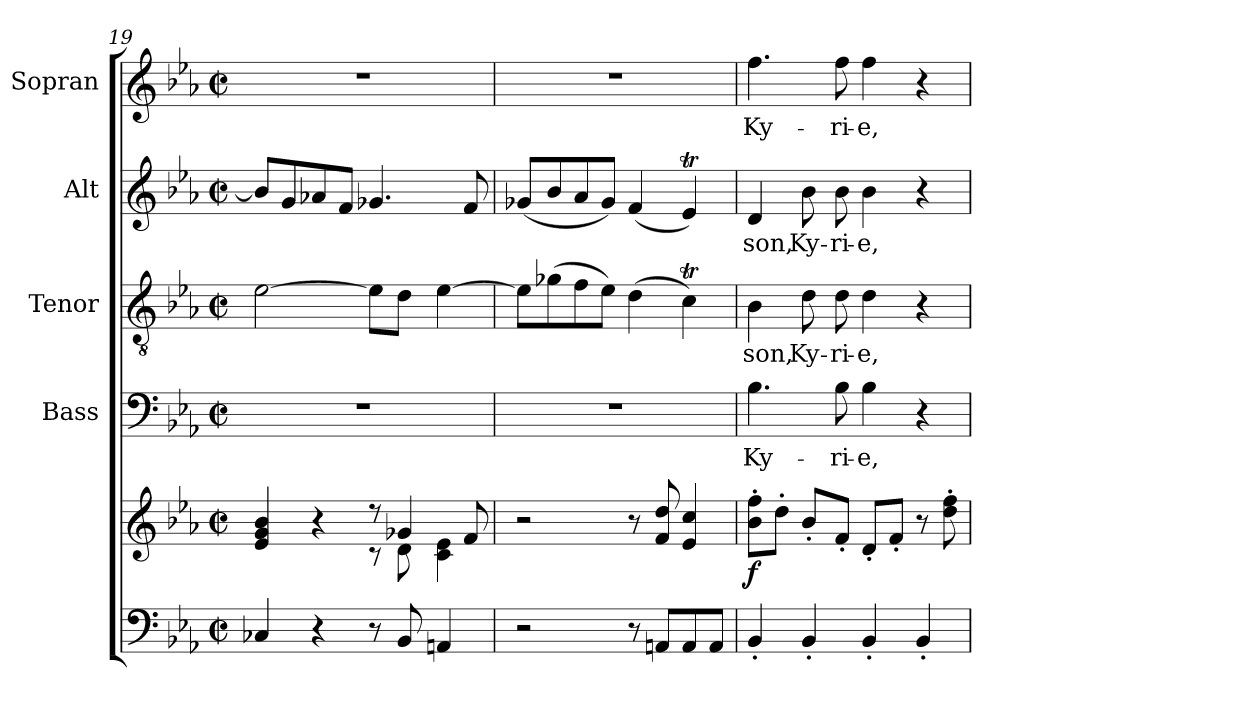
**kern	**kern	**dynam	**kern	**text	**kern	**text	**kern	**text	**kern	**text
*part5	*part5	*part5	*part4	*part4	*part3	*part3	*part2	*part2	*part1	*part1
*staff6	*staff5	*staff5/6	*staff4	*staff4	*staff3	*staff3	*staff2	*staff2	*staff1	*staff1
*	*	*	*I"Bass	*	*I"Tenor	*	*I"Alt	*	*I"Sopran	*
*	*	*	*I'B.	*	*I'T.	*	*I'A.	*	*I'S.	*
*clefF4	*clefG2	*	*clefF4	*	*clefGv2	*	*clefG2	*	*clefG2	*
*k[b-e-a-]	*k[b-e-a-]	*	*k[b-e-a-]	*	*k[b-e-a-]	*	*k[b-e-a-]	*	*k[b-e-a-]	*
*E-:	*E-:	*	*E-:	*	*E-:	*	*E-:	*	*E-:	*
*M2/2	*M2/2	*	*M2/2	*	*M2/2	*	*M2/2	*	*M2/2	*
*met(c|)	*met(c|)	*	*met(c|)	*	*met(c|)	*	*met(c|)	*	*met(c|)	*
=19	=19	=19	=19	=19	=19	=19	=19	=19	=19	=19
*	*^	*	*	*	*	*	*	*	*	*
4C-X/	4e-/ 4g/ 4b-/	2ryy	.	1r	.	[2e-\	.	8b-/L]	.	1r	.
.	.	.	.	.	.	.	.	8g/	.	.	.
4r	4r	.	.	.	.	.	.	8a-X/	.	.	.
.	.	.	.	.	.	.	.	8f/J	.	.	.
8r	8r	8r	.	.	.	8e-\L]	.	4.g-X/	.	.	.
8BB-/	4g-X/	8d\	.	.	.	8d\J	.	.	.	.	.
4AAn/	.	4c\ 4e-\	.	.	.	[4e-\	.	.	.	.	.
.	8f/	.	.	.	.	.	.	8f/	.	.	.
*	*v	*v	*	*	*	*	*	*	*	*	*
=20	=20	=20	=20	=20	=20	=20	=20	=20	=20	=20
2r	2r	.	1r	.	8e-\L]	.	(<8g-X/L	.	1r	.
.	.	.	.	.	(>8g-X\	.	8b-/	.	.	.
.	.	.	.	.	8f\	.	8a-/	.	.	.
.	.	.	.	.	8e-\J)	.	8g-/J)	.	.	.
8r	8r	.	.	.	(>4d\	.	(<4f/	.	.	.
8AAn/L	8f/ 8dd/	.	.	.	.	.	.	.	.	.
8AA/	4e-/ 4cc/	.	.	.	4cT\)	.	4e-T/)	.	.	.
8AA/J	.	.	.	.	.	.	.	.	.	.
!!LO:PB:g=z
=21	=21	=21	=21	=21	=21	=21	=21	=21	=21	=21
!	!	!LO:DY:b	!	!LO:LY:b	!	!LO:LY:b	!	!LO:LY:b	!	!LO:LY:b
4BB-'</	8b-\'> 8ff\'>L	f	4.B-\	Ky-	4B-\	-son,	4d/	-son,	4.ff\	Ky-
.	8dd'>\J	.	.	.	.	.	.	.	.	.
!	!	!	!	!	!	!LO:LY:b	!	!LO:LY:b	!	!
4BB-'</	8b-'</L	.	.	.	8d\	Ky-	8b-\	Ky-	.	.
!	!	!	!	!LO:LY:b	!	!LO:LY:b	!	!LO:LY:b	!	!LO:LY:b
.	8f'</J	.	8B-\	-ri-	8d\	-ri-	8b-\	-ri-	8ff\	-ri-
!	!	!	!	!LO:LY:b	!	!LO:LY:b	!	!LO:LY:b	!	!LO:LY:b
4BB-'</	8d'</L	.	4B-\	-e,	4d\	-e,	4b-\	-e,	4ff\	-e,
.	8f'</J	.	.	.	.	.	.	.	.	.
4BB-'</	8r	.	4r	.	4r	.	4r	.	4r	.
.	8dd\'> 8ff\'>	.	.	.	.	.	.	.	.	.
=	=	=	=	=	=	=	=	=	=	=
*-	*-	*-	*-	*-	*-	*-	*-	*-	*-	*-
